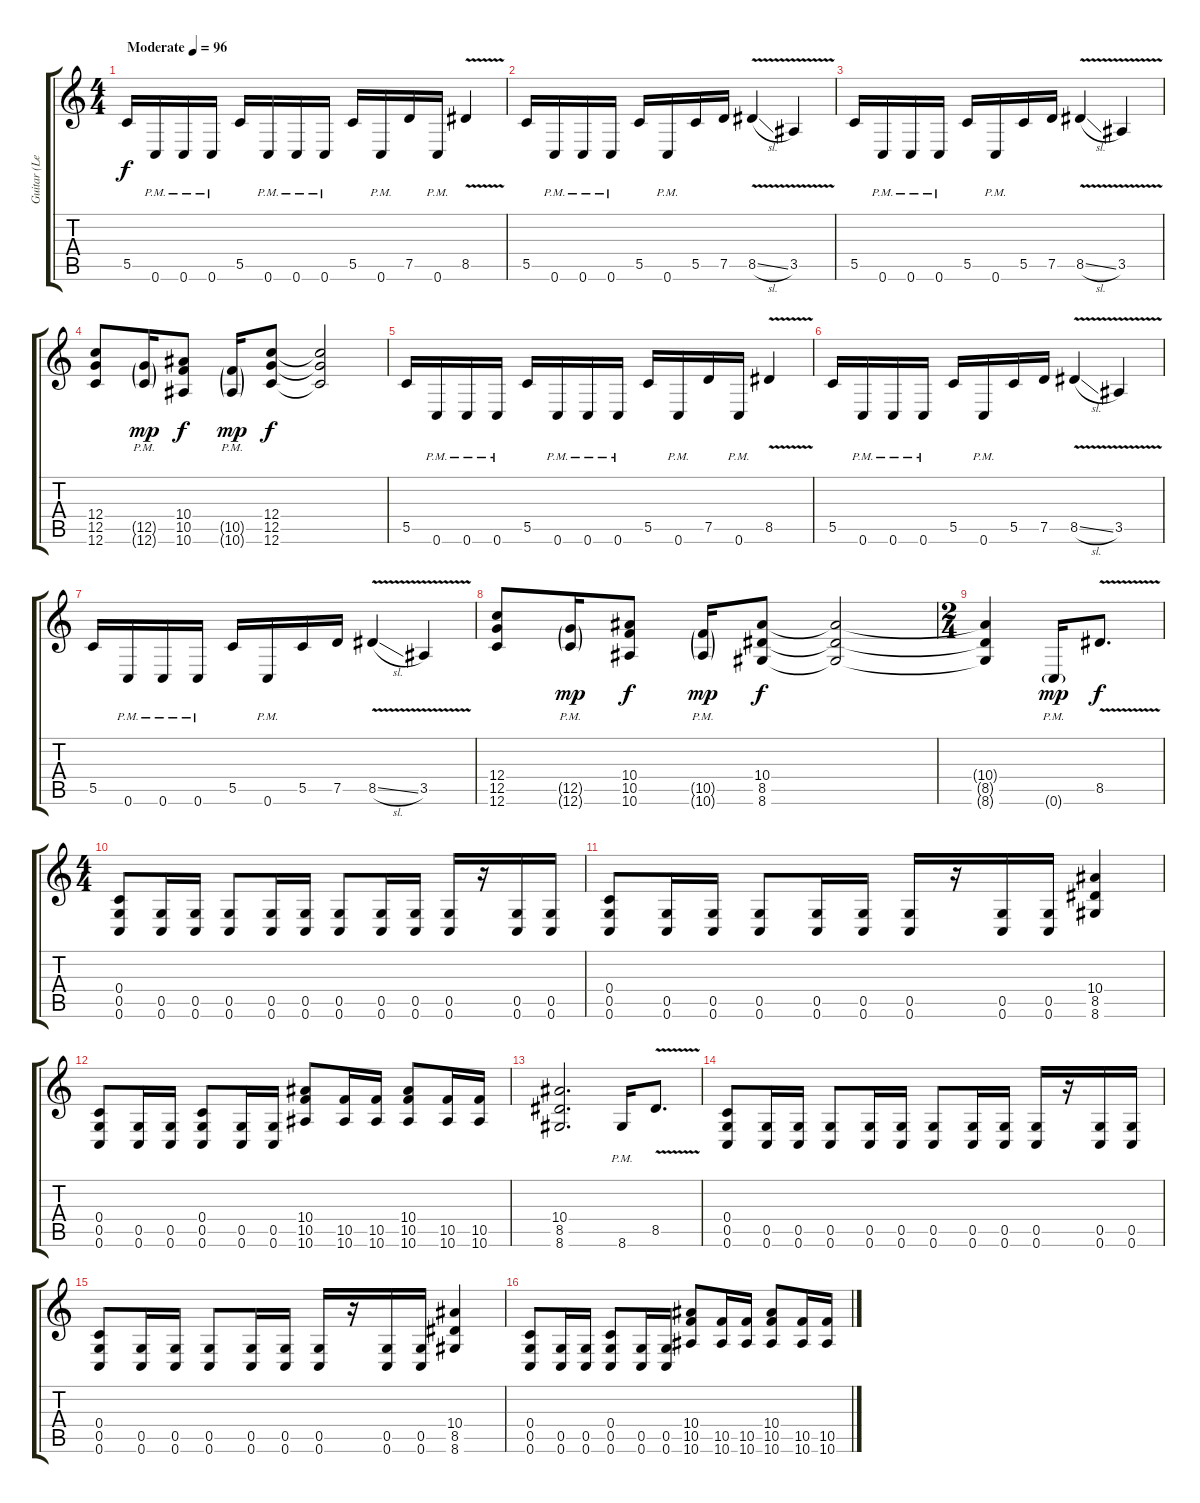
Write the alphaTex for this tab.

\track ("Guitar (Left)" "Guitar (Le") {instrument distortionguitar}
\staff {score tabs}
\tuning (D4 A3 F3 C3 G2 C2) {hide}
\ts (4 4)
\tempo (96 "Moderate")
\clef g2
\ks c
5.5.16{dy f instrument distortionguitar} 0.6{pm}.16 0.6{pm}.16 0.6{pm}.16 5.5.16 0.6{pm}.16 0.6{pm}.16 0.6{pm}.16 5.5.16 0.6{pm}.16 7.5.16 0.6{pm}.16 8.5{v}.4 |
5.5.16 0.6{pm}.16 0.6{pm}.16 0.6{pm}.16 5.5.16 0.6{pm}.16 5.5.16 7.5.16 8.5{v sl}.4 3.5{v}.4 |
5.5.16 0.6{pm}.16 0.6{pm}.16 0.6{pm}.16 5.5.16 0.6{pm}.16 5.5.16 7.5.16 8.5{v sl}.4 3.5{v}.4 |
(12.4 12.5 12.6).8 (12.5{g pm} 12.6{g pm}).16{dy mp} (10.4 10.5 10.6).8{dy f} (10.5{g pm} 10.6{g pm}).16{dy mp} (12.4 12.5 12.6).8{dy f} (12.4{t} 12.5{t} 12.6{t}).2 |
5.5.16 0.6{pm}.16 0.6{pm}.16 0.6{pm}.16 5.5.16 0.6{pm}.16 0.6{pm}.16 0.6{pm}.16 5.5.16 0.6{pm}.16 7.5.16 0.6{pm}.16 8.5{v}.4 |
5.5.16 0.6{pm}.16 0.6{pm}.16 0.6{pm}.16 5.5.16 0.6{pm}.16 5.5.16 7.5.16 8.5{v sl}.4 3.5{v}.4 |
5.5.16 0.6{pm}.16 0.6{pm}.16 0.6{pm}.16 5.5.16 0.6{pm}.16 5.5.16 7.5.16 8.5{v sl}.4 3.5{v}.4 |
(12.4 12.5 12.6).8 (12.5{g pm} 12.6{g pm}).16{dy mp} (10.4 10.5 10.6).8{dy f} (10.5{g pm} 10.6{g pm}).16{dy mp} (10.4 8.5 8.6).8{dy f} (10.4{t} 8.5{t} 8.6{t}).2 |
\ts (2 4)
(10.4{t} 8.5{t} 8.6{t}).4 0.6{g pm}.16{dy mp} 8.5{v}.8{d dy f instrument guitarharmonics} |
\ts (4 4)
(0.4 0.5 0.6).8{instrument distortionguitar} (0.5 0.6).16 (0.5 0.6).16 (0.5 0.6).8 (0.5 0.6).16 (0.5 0.6).16 (0.5 0.6).8 (0.5 0.6).16 (0.5 0.6).16 (0.5 0.6).16 r.16 (0.5 0.6).16 (0.5 0.6).16 |
(0.4 0.5 0.6).8 (0.5 0.6).16 (0.5 0.6).16 (0.5 0.6).8 (0.5 0.6).16 (0.5 0.6).16 (0.5 0.6).16 r.16 (0.5 0.6).16 (0.5 0.6).16 (10.4 8.5 8.6).4 |
(0.4 0.5 0.6).8 (0.5 0.6).16 (0.5 0.6).16 (0.4 0.5 0.6).8 (0.5 0.6).16 (0.5 0.6).16 (10.4 10.5 10.6).8 (10.5 10.6).16 (10.5 10.6).16 (10.4 10.5 10.6).8 (10.5 10.6).16 (10.5 10.6).16 |
(10.4 8.5 8.6).2{d} 8.6{pm}.16 8.5{v}.8{d instrument guitarharmonics} |
(0.4 0.5 0.6).8{instrument distortionguitar} (0.5 0.6).16 (0.5 0.6).16 (0.5 0.6).8 (0.5 0.6).16 (0.5 0.6).16 (0.5 0.6).8 (0.5 0.6).16 (0.5 0.6).16 (0.5 0.6).16 r.16 (0.5 0.6).16 (0.5 0.6).16 |
(0.4 0.5 0.6).8 (0.5 0.6).16 (0.5 0.6).16 (0.5 0.6).8 (0.5 0.6).16 (0.5 0.6).16 (0.5 0.6).16 r.16 (0.5 0.6).16 (0.5 0.6).16 (10.4 8.5 8.6).4 |
(0.4 0.5 0.6).8 (0.5 0.6).16 (0.5 0.6).16 (0.4 0.5 0.6).8 (0.5 0.6).16 (0.5 0.6).16 (10.4 10.5 10.6).8 (10.5 10.6).16 (10.5 10.6).16 (10.4 10.5 10.6).8 (10.5 10.6).16 (10.5 10.6).16
